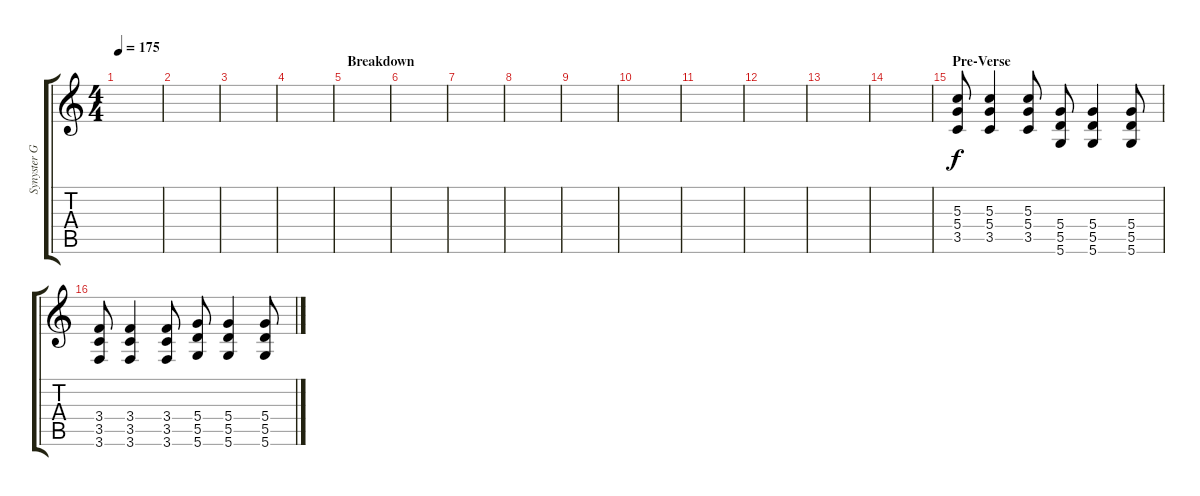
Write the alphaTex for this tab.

\track ("Synyster Gates II" "Synyster G") {instrument distortionguitar}
\staff {score tabs}
\tuning (E4 B3 G3 D3 A2 D2) {hide}
\ts (4 4)
\tempo 175
\clef g2
\ks c
|
|
|
|
\section ("" "Breakdown")
|
|
|
|
|
|
|
|
|
|
\section ("" "Pre-Verse")
(5.3 5.4 3.5).8 (5.3 5.4 3.5).4 (5.3 5.4 3.5).8 (5.4 5.5 5.6).8 (5.4 5.5 5.6).4 (5.4 5.5 5.6).8 |
(3.4 3.5 3.6).8 (3.4 3.5 3.6).4 (3.4 3.5 3.6).8 (5.4 5.5 5.6).8 (5.4 5.5 5.6).4 (5.4 5.5 5.6).8
